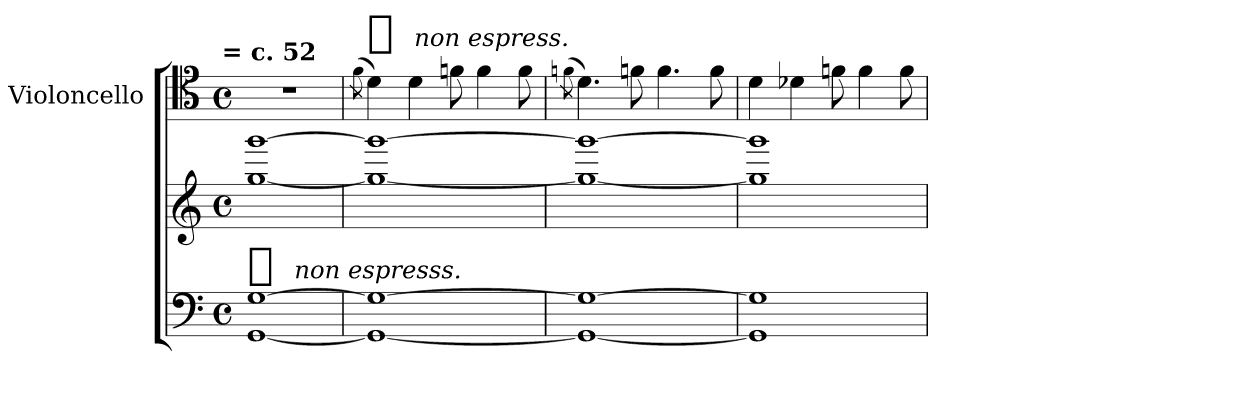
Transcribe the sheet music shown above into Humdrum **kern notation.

**kern	**kern	**dynam	**kern	**dynam
*part2	*part2	*part2	*part1	*part1
*staff3	*staff2	*staff2/3	*staff1	*staff1
*	*	*	*I"Violoncello	*
*	*	*	*I'Vc.	*
*clefF4	*clefG2	*	*clefC4	*
*k[]	*k[]	*	*k[]	*
!!LO:TX:omd:t= = c. 52
*M4/4	*M4/4	*	*M4/4	*
*met(c)	*met(c)	*	*met(c)	*
*MM52	*MM52	*	*MM52	*
=1	=1	=1	=1	=1
!	!	!LO:DY:a=2:t=%s non espresss.	!	!
[1GG [1G	[1gg [1ggg	ppp	1r	.
=2	=2	=2	=2	=2
.	.	.	(>8qf\	.
!	!	!	!	!LO:DY:a:t=%s non espress.
1GG_ 1G_	1gg_ 1ggg_	.	4d\)	ppp
.	.	.	4d\	.
.	.	.	8fn\	.
.	.	.	4f\	.
.	.	.	8f\	.
=3	=3	=3	=3	=3
.	.	.	(>8qfn\	.
1GG_ 1G_	1gg_ 1ggg_	.	4.d\)	.
.	.	.	8fn\	.
.	.	.	4.f\	.
.	.	.	8f\	.
=4	=4	=4	=4	=4
1GG] 1G]	1gg] 1ggg]	.	4d\	.
.	.	.	4d-X\	.
.	.	.	8fn\	.
.	.	.	4f\	.
.	.	.	8f\	.
=	=	=	=	=
*-	*-	*-	*-	*-
